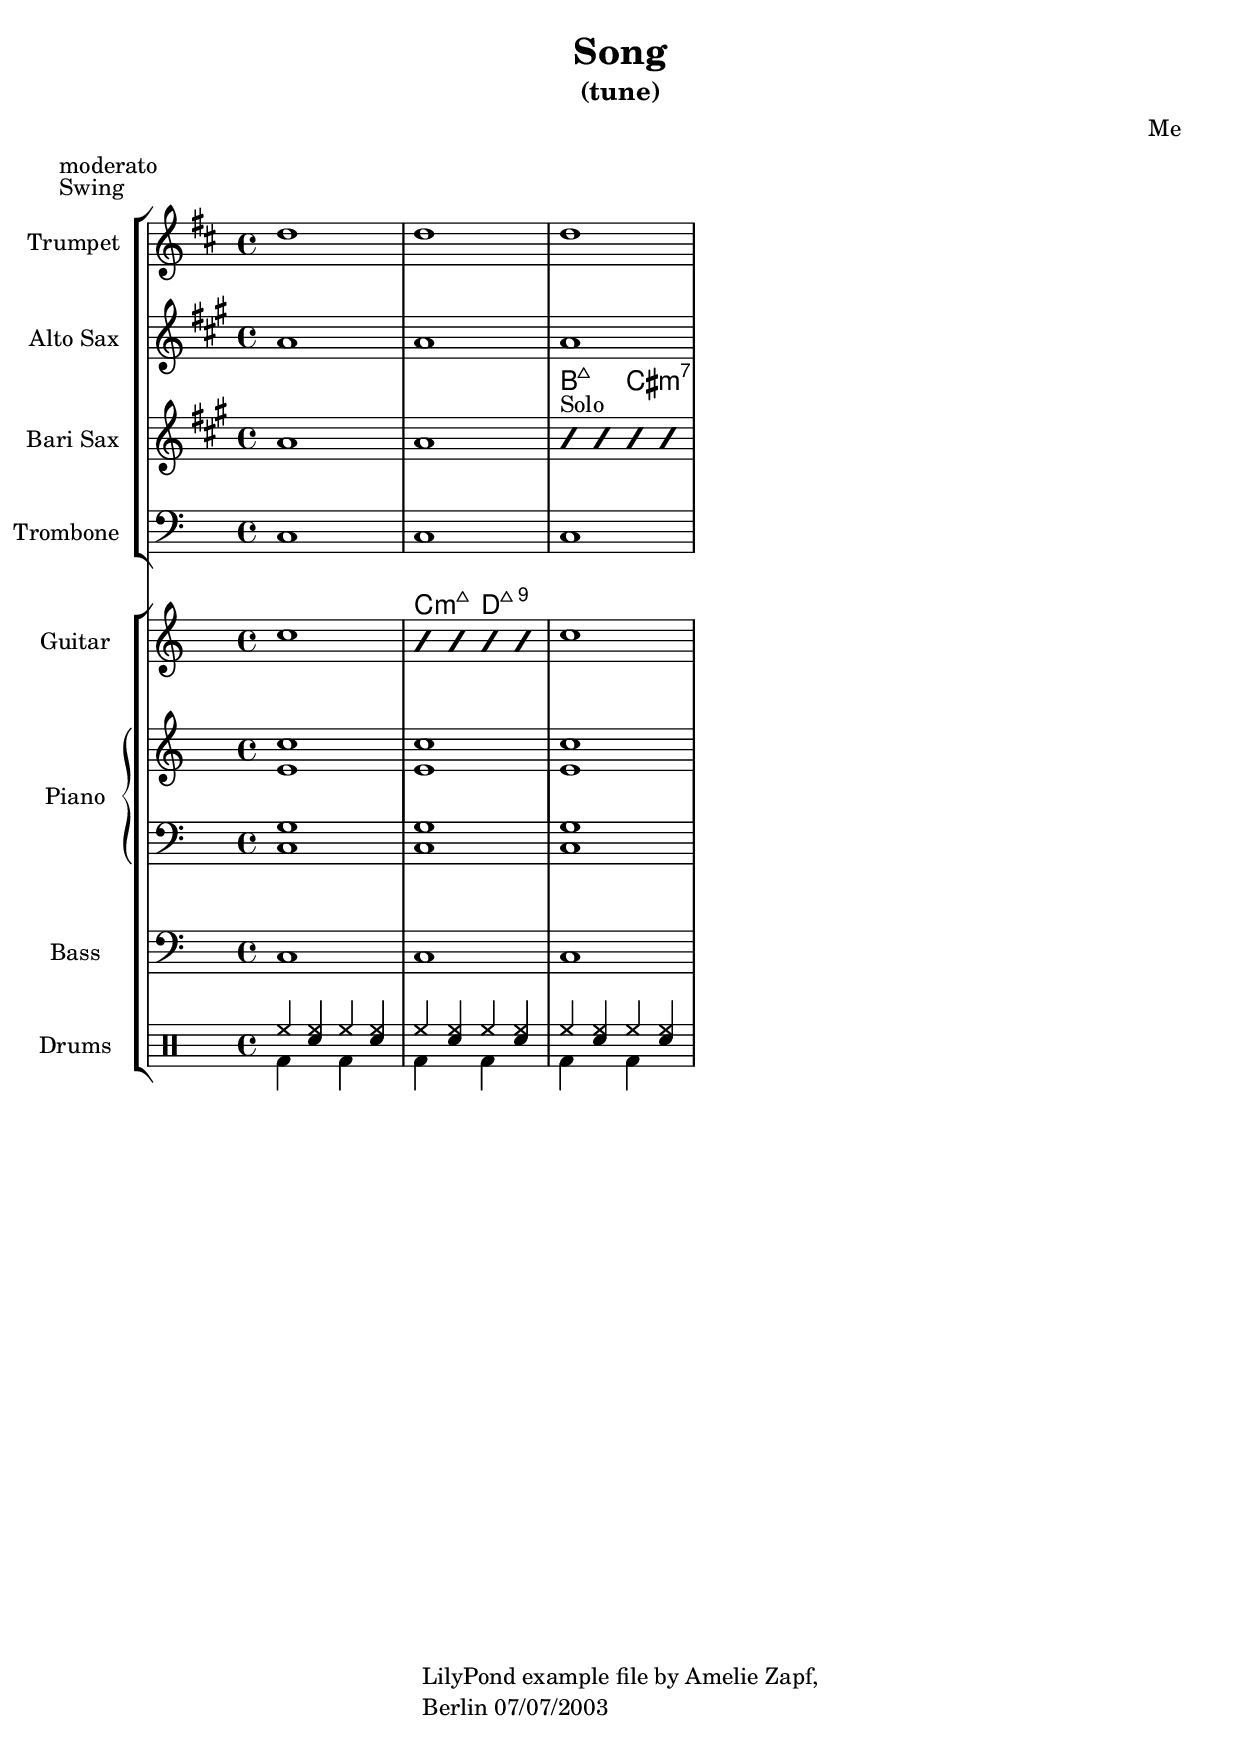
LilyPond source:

\version "2.15.15"

\header {
  lsrtags = "keyboards, percussion, fretted-strings, template, real-music"

  texidoc = "
This is quite an advanced template, for a jazz ensemble. Note that all
instruments are notated in @code{\\key c \\major}. This refers to the
key in concert pitch; the key will be automatically transposed if the
music is within a @code{\\transpose} section.

"
  doctitle = "Jazz combo template"
}

\header {
  title = "Song"
  subtitle = "(tune)"
  composer = "Me"
  meter = "moderato"
  piece = "Swing"
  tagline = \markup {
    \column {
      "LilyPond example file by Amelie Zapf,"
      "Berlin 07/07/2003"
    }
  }
}

%#(set-global-staff-size 16)
\include "english.ly"

%%%%%%%%%%%% Some macros %%%%%%%%%%%%%%%%%%%

sl = {
  \override NoteHead #'style = #'slash
  \override Stem #'transparent = ##t
  \override Flag #'transparent = ##t
}
nsl = {
  \revert NoteHead #'style
  \revert Stem #'transparent
  \revert Flag #'transparent
}
crOn = \override NoteHead #'style = #'cross
crOff = \revert NoteHead #'style

%% insert chord name style stuff here.

jazzChords = { }

%%%%%%%%%%%% Keys'n'thangs %%%%%%%%%%%%%%%%%

global = { \time 4/4 }

Key = { \key c \major }

% ############ Horns ############

% ------ Trumpet ------
trpt = \transpose c d \relative c'' {
  \Key
  c1 | c | c |
}
trpHarmony = \transpose c' d {
  \jazzChords
}
trumpet = {
  \global
  \set Staff.instrumentName = #"Trumpet"
  \clef treble
  <<
    \trpt
  >>
}

% ------ Alto Saxophone ------
alto = \transpose c a \relative c' {
  \Key
  c1 | c | c |
}
altoHarmony = \transpose c' a {
  \jazzChords
}
altoSax = {
  \global
  \set Staff.instrumentName = #"Alto Sax"
  \clef treble
  <<
    \alto
  >>
}

% ------ Baritone Saxophone ------
bari = \transpose c a' \relative c {
  \Key
  c1
  c1
  \sl
  d4^"Solo" d d d
  \nsl
}
bariHarmony = \transpose c' a \chordmode {
  \jazzChords s1 s d2:maj e:m7
}
bariSax = {
  \global
  \set Staff.instrumentName = #"Bari Sax"
  \clef treble
  <<
    \bari
  >>
}

% ------ Trombone ------
tbone = \relative c {
  \Key
  c1 | c | c
}
tboneHarmony = \chordmode {
  \jazzChords
}
trombone = {
  \global
  \set Staff.instrumentName = #"Trombone"
  \clef bass
  <<
    \tbone
  >>
}

% ############ Rhythm Section #############

% ------ Guitar ------
gtr = \relative c'' {
  \Key
  c1
  \sl
  b4 b b b
  \nsl
  c1
}
gtrHarmony = \chordmode {
  \jazzChords
  s1 c2:min7+ d2:maj9
}
guitar = {
  \global
  \set Staff.instrumentName = #"Guitar"
  \clef treble
  <<
    \gtr
  >>
}

%% ------ Piano ------
rhUpper = \relative c'' {
  \voiceOne
  \Key
  c1 | c | c
}
rhLower = \relative c' {
  \voiceTwo
  \Key
  e1 | e | e
}

lhUpper = \relative c' {
  \voiceOne
  \Key
  g1 | g | g
}
lhLower = \relative c {
  \voiceTwo
  \Key
  c1 | c | c
}

PianoRH = {
  \clef treble
  \global
  \set Staff.midiInstrument = #"acoustic grand"
  <<
    \new Voice = "one" \rhUpper
    \new Voice = "two" \rhLower
  >>
}
PianoLH = {
  \clef bass
  \global
  \set Staff.midiInstrument = #"acoustic grand"
  <<
    \new Voice = "one" \lhUpper
    \new Voice = "two" \lhLower
  >>
}

piano = {
  <<
    \set PianoStaff.instrumentName = #"Piano"
    \new Staff = "upper" \PianoRH
    \new Staff = "lower" \PianoLH
  >>
}

% ------ Bass Guitar ------
Bass = \relative c {
  \Key
  c1 | c | c
}
bass = {
  \global
  \set Staff.instrumentName = #"Bass"
  \clef bass
  <<
    \Bass
  >>
}

% ------ Drums ------
up = \drummode {
  \voiceOne
  hh4 <hh sn> hh <hh sn>
  hh4 <hh sn> hh <hh sn>
  hh4 <hh sn> hh <hh sn>
}
down = \drummode {
  \voiceTwo
  bd4 s bd s
  bd4 s bd s
  bd4 s bd s
}

drumContents = {
  \global
  <<
    \set DrumStaff.instrumentName = #"Drums"
    \new DrumVoice \up
    \new DrumVoice \down
  >>
}

%%%%%%%%% It All Goes Together Here %%%%%%%%%%%%%%%%%%%%%%

\score {
  <<
    \new StaffGroup = "horns" <<
      \new Staff = "trumpet" \trumpet
      \new Staff = "altosax" \altoSax
      \new ChordNames = "barichords" \bariHarmony
      \new Staff = "barisax" \bariSax
      \new Staff = "trombone" \trombone
    >>

    \new StaffGroup = "rhythm" <<
      \new ChordNames = "chords" \gtrHarmony
      \new Staff = "guitar" \guitar
      \new PianoStaff = "piano" \piano
      \new Staff = "bass" \bass
      \new DrumStaff \drumContents
    >>
  >>
  \layout {
    \context { \Staff \RemoveEmptyStaves }
    \context {
      \Score
      \override BarNumber #'padding = #3
      \override RehearsalMark #'padding = #2
      skipBars = ##t
    }
  }
  \midi { }
}

